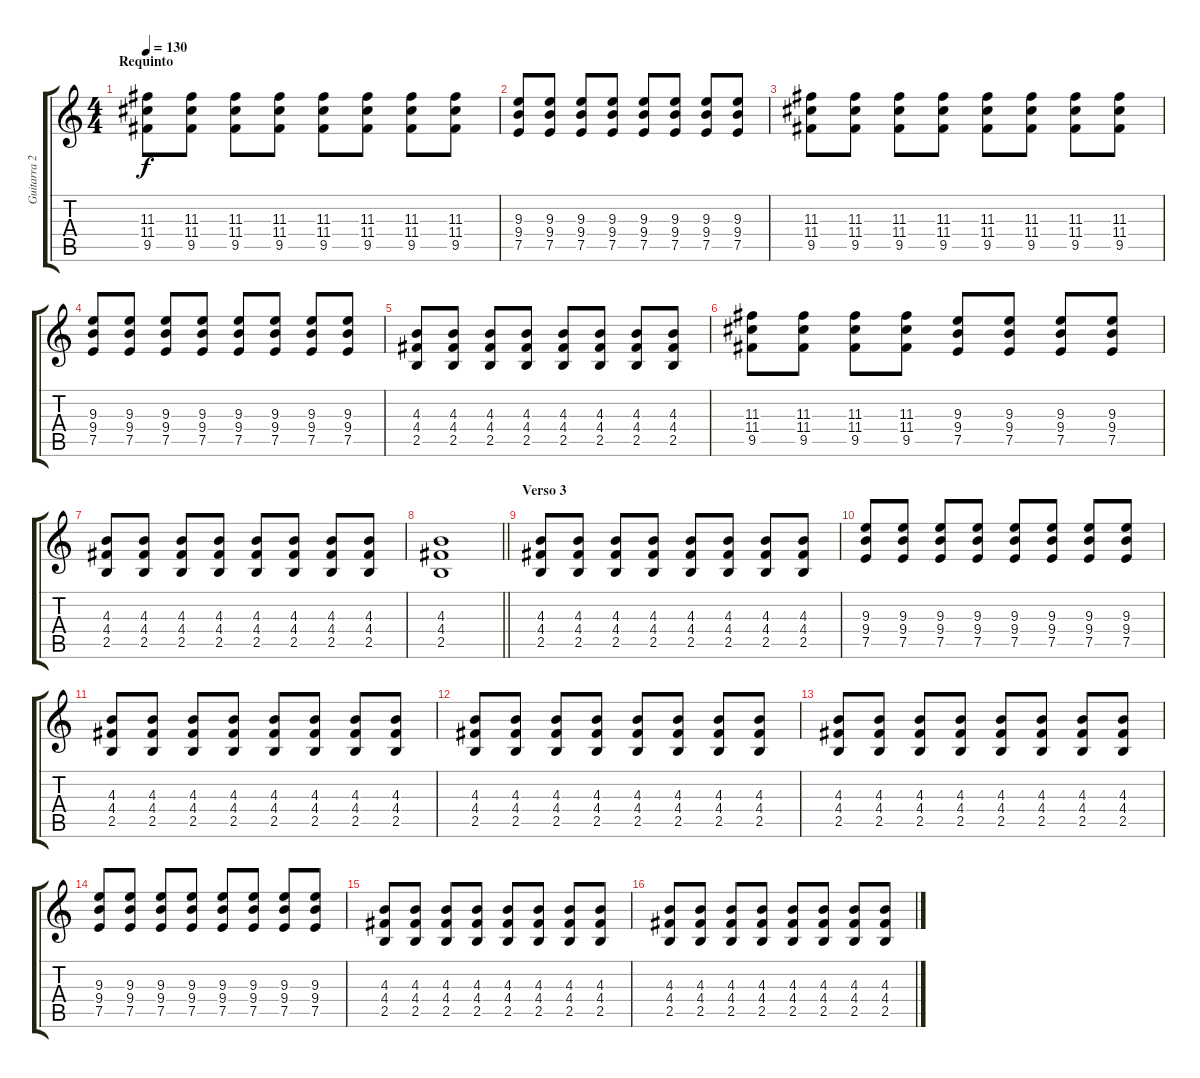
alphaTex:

\track ("Guitarra 2" "Guitarra 2") {instrument overdrivenguitar}
\staff {score tabs}
\tuning (E4 B3 G3 D3 A2 E2) {hide}
\ts (4 4)
\section ("" "Requinto")
\tempo 130
\clef g2
\ks c
(11.3 11.4 9.5).8{dy f} (11.3 11.4 9.5).8 (11.3 11.4 9.5).8 (11.3 11.4 9.5).8 (11.3 11.4 9.5).8 (11.3 11.4 9.5).8 (11.3 11.4 9.5).8 (11.3 11.4 9.5).8 |
(9.3 9.4 7.5).8 (9.3 9.4 7.5).8 (9.3 9.4 7.5).8 (9.3 9.4 7.5).8 (9.3 9.4 7.5).8 (9.3 9.4 7.5).8 (9.3 9.4 7.5).8 (9.3 9.4 7.5).8 |
(11.3 11.4 9.5).8 (11.3 11.4 9.5).8 (11.3 11.4 9.5).8 (11.3 11.4 9.5).8 (11.3 11.4 9.5).8 (11.3 11.4 9.5).8 (11.3 11.4 9.5).8 (11.3 11.4 9.5).8 |
(9.3 9.4 7.5).8 (9.3 9.4 7.5).8 (9.3 9.4 7.5).8 (9.3 9.4 7.5).8 (9.3 9.4 7.5).8 (9.3 9.4 7.5).8 (9.3 9.4 7.5).8 (9.3 9.4 7.5).8 |
(4.3 4.4 2.5).8 (4.3 4.4 2.5).8 (4.3 4.4 2.5).8 (4.3 4.4 2.5).8 (4.3 4.4 2.5).8 (4.3 4.4 2.5).8 (4.3 4.4 2.5).8 (4.3 4.4 2.5).8 |
(11.3 11.4 9.5).8 (11.3 11.4 9.5).8 (11.3 11.4 9.5).8 (11.3 11.4 9.5).8 (9.3 9.4 7.5).8 (9.3 9.4 7.5).8 (9.3 9.4 7.5).8 (9.3 9.4 7.5).8 |
(4.3 4.4 2.5).8 (4.3 4.4 2.5).8 (4.3 4.4 2.5).8 (4.3 4.4 2.5).8 (4.3 4.4 2.5).8 (4.3 4.4 2.5).8 (4.3 4.4 2.5).8 (4.3 4.4 2.5).8 |
\barLineRight lightlight
(4.3 4.4 2.5).1 |
\section ("" "Verso 3")
(4.3 4.4 2.5).8 (4.3 4.4 2.5).8 (4.3 4.4 2.5).8 (4.3 4.4 2.5).8 (4.3 4.4 2.5).8 (4.3 4.4 2.5).8 (4.3 4.4 2.5).8 (4.3 4.4 2.5).8 |
(9.3 9.4 7.5).8 (9.3 9.4 7.5).8 (9.3 9.4 7.5).8 (9.3 9.4 7.5).8 (9.3 9.4 7.5).8 (9.3 9.4 7.5).8 (9.3 9.4 7.5).8 (9.3 9.4 7.5).8 |
(4.3 4.4 2.5).8 (4.3 4.4 2.5).8 (4.3 4.4 2.5).8 (4.3 4.4 2.5).8 (4.3 4.4 2.5).8 (4.3 4.4 2.5).8 (4.3 4.4 2.5).8 (4.3 4.4 2.5).8 |
(4.3 4.4 2.5).8 (4.3 4.4 2.5).8 (4.3 4.4 2.5).8 (4.3 4.4 2.5).8 (4.3 4.4 2.5).8 (4.3 4.4 2.5).8 (4.3 4.4 2.5).8 (4.3 4.4 2.5).8 |
(4.3 4.4 2.5).8 (4.3 4.4 2.5).8 (4.3 4.4 2.5).8 (4.3 4.4 2.5).8 (4.3 4.4 2.5).8 (4.3 4.4 2.5).8 (4.3 4.4 2.5).8 (4.3 4.4 2.5).8 |
(9.3 9.4 7.5).8 (9.3 9.4 7.5).8 (9.3 9.4 7.5).8 (9.3 9.4 7.5).8 (9.3 9.4 7.5).8 (9.3 9.4 7.5).8 (9.3 9.4 7.5).8 (9.3 9.4 7.5).8 |
(4.3 4.4 2.5).8 (4.3 4.4 2.5).8 (4.3 4.4 2.5).8 (4.3 4.4 2.5).8 (4.3 4.4 2.5).8 (4.3 4.4 2.5).8 (4.3 4.4 2.5).8 (4.3 4.4 2.5).8 |
(4.3 4.4 2.5).8 (4.3 4.4 2.5).8 (4.3 4.4 2.5).8 (4.3 4.4 2.5).8 (4.3 4.4 2.5).8 (4.3 4.4 2.5).8 (4.3 4.4 2.5).8 (4.3 4.4 2.5).8
